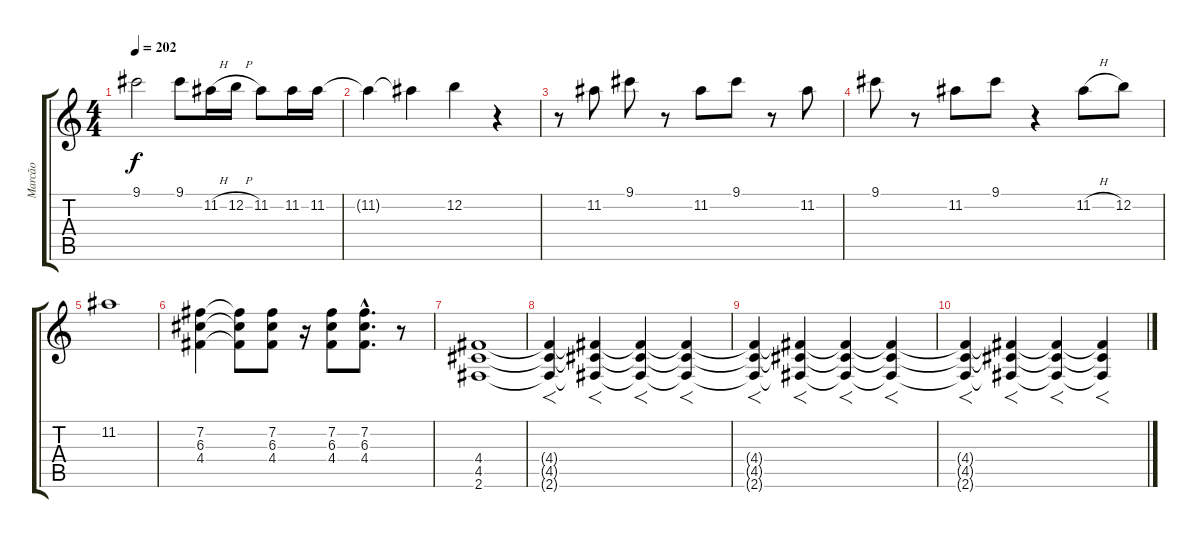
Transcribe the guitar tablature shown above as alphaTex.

\track ("Marcão" "Marcão") {instrument distortionguitar}
\staff {score tabs}
\tuning (E4 B3 G3 D3 A2 E2) {hide}
\ts (4 4)
\tempo 202
\clef g2
\ks c
9.1.2{dy f} 9.1.8 11.2{h}.16 12.2{h}.16 11.2.8 11.2.16 11.2.16 |
11.2{t}.4 11.2{t}.4 12.2.4 r.4 |
r.8 11.2.8 9.1.8 r.8 11.2.8 9.1.8 r.8 11.2.8 |
9.1.8 r.8 11.2.8 9.1.8 r.4 11.2{h}.8 12.2.8 |
11.2.1 |
(7.2 6.3 4.4).4 (7.2{t} 6.3{t} 4.4{t}).8 (7.2 6.3 4.4).8 r.16 (7.2 6.3 4.4).8 (7.2{hac} 6.3{hac} 4.4{hac}).8{d} r.8 |
(4.4 4.5 2.6).1{volume 0} |
(4.4{t} 4.5{t} 2.6{t}).4{f volume 0} (4.4{t} 4.5{t} 2.6{t}).4{f} (4.4{t} 4.5{t} 2.6{t}).4{f} (4.4{t} 4.5{t} 2.6{t}).4{f} |
(4.4{t} 4.5{t} 2.6{t}).4{f volume 0} (4.4{t} 4.5{t} 2.6{t}).4{f} (4.4{t} 4.5{t} 2.6{t}).4{f} (4.4{t} 4.5{t} 2.6{t}).4{f} |
(4.4{t} 4.5{t} 2.6{t}).4{f volume 0} (4.4{t} 4.5{t} 2.6{t}).4{f} (4.4{t} 4.5{t} 2.6{t}).4{f} (4.4{t} 4.5{t} 2.6{t}).4{f}
